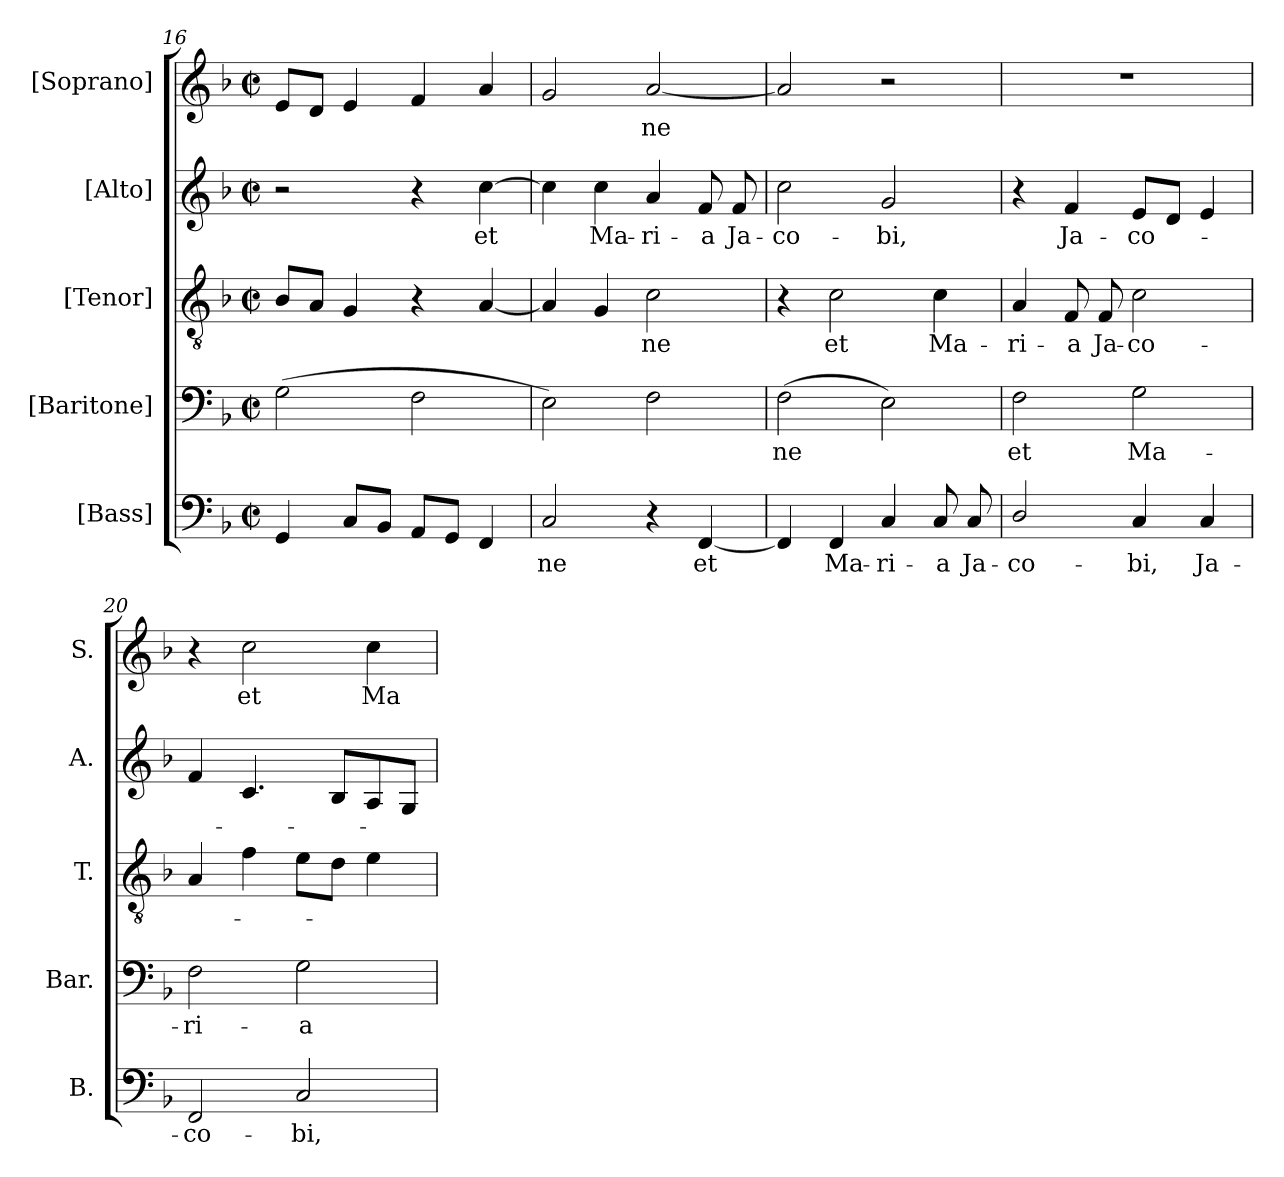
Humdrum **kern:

**kern	**text	**kern	**text	**kern	**text	**kern	**text	**kern	**text
*part5	*part5	*part4	*part4	*part3	*part3	*part2	*part2	*part1	*part1
*staff5	*staff5	*staff4	*staff4	*staff3	*staff3	*staff2	*staff2	*staff1	*staff1
*I"[Bass]	*	*I"[Baritone]	*	*I"[Tenor]	*	*I"[Alto]	*	*I"[Soprano]	*
*I'B.	*	*I'Bar.	*	*I'T.	*	*I'A.	*	*I'S.	*
!!LO:LB:g=z
*clefF4	*	*clefF4	*	*clefGv2	*	*clefG2	*	*clefG2	*
*	*	*	*	*ITrd7c12	*	*	*	*	*
*k[b-]	*	*k[b-]	*	*k[b-]	*	*k[b-]	*	*k[b-]	*
*F:	*	*F:	*	*F:	*	*F:	*	*F:	*
*M2/2	*	*M2/2	*	*M2/2	*	*M2/2	*	*M2/2	*
*met(c|)	*	*met(c|)	*	*met(c|)	*	*met(c|)	*	*met(c|)	*
=16	=16	=16	=16	=16	=16	=16	=16	=16	=16
4GGi/	.	(2Gi\	.	8BB-i/L	.	2r	.	8ei/L	.
.	.	.	.	8AAi/J	.	.	.	8di/J	.
8Ci/L	.	.	.	4GGi/	.	.	.	4ei/	.
8BB-i/J	.	.	.	.	.	.	.	.	.
8AAi/L	.	2Fi\	.	4r	.	4r	.	4fi/	.
8GGi/J	.	.	.	.	.	.	.	.	.
!	!	!	!	!	!	!	!LO:LY:b:color=#000000	!	!
4FFi/	.	.	.	[4AAi/	.	[4cci\	et	4ai/	.
=17	=17	=17	=17	=17	=17	=17	=17	=17	=17
!	!LO:LY:b:color=#000000	!	!	!	!	!	!	!	!
2Ci/	-ne	2Ei\)	.	4AAi/]	.	4cci\]	.	2gi/	.
!	!	!	!	!	!	!	!LO:LY:b:color=#000000	!	!
.	.	.	.	4GGi/	.	4cci\	Ma-	.	.
!	!	!	!	!	!LO:LY:b:color=#000000	!	!	!	!
!	!	!	!	!	!	!	!LO:LY:b:color=#000000	!	!
!	!	!	!	!	!	!	!	!	!LO:LY:b:color=#000000
4r	.	2Fi\	.	2Ci\	-ne	4ai/	-ri-	[2ai/	-ne
!	!LO:LY:b:color=#000000	!	!	!	!	!	!	!	!
!	!	!	!	!	!	!	!LO:LY:b:color=#000000	!	!
[4FFi/	et	.	.	.	.	8fi/	-a	.	.
!	!	!	!	!	!	!	!LO:LY:b:color=#000000	!	!
.	.	.	.	.	.	8fi/	Ja-	.	.
=18	=18	=18	=18	=18	=18	=18	=18	=18	=18
!	!	!	!LO:LY:b:color=#000000	!	!	!	!	!	!
!	!	!	!	!	!	!	!LO:LY:b:color=#000000	!	!
4FFi/]	.	(2Fi\	-ne	4r	.	2cci\	-co-	2ai/]	.
!	!LO:LY:b:color=#000000	!	!	!	!	!	!	!	!
!	!	!	!	!	!LO:LY:b:color=#000000	!	!	!	!
4FFi/	Ma-	.	.	2Ci\	et	.	.	.	.
!	!LO:LY:b:color=#000000	!	!	!	!	!	!	!	!
!	!	!	!	!	!	!	!LO:LY:b:color=#000000	!	!
4Ci/	-ri-	2Ei\)	.	.	.	2gi/	-bi,	2r	.
!	!LO:LY:b:color=#000000	!	!	!	!	!	!	!	!
!	!	!	!	!	!LO:LY:b:color=#000000	!	!	!	!
8Ci/	-a	.	.	4Ci\	Ma-	.	.	.	.
!	!LO:LY:b:color=#000000	!	!	!	!	!	!	!	!
8Ci/	Ja-	.	.	.	.	.	.	.	.
=19	=19	=19	=19	=19	=19	=19	=19	=19	=19
!	!LO:LY:b:color=#000000	!	!	!	!	!	!	!	!
!	!	!	!LO:LY:b:color=#000000	!	!	!	!	!	!
!	!	!	!	!	!LO:LY:b:color=#000000	!	!	!	!
2Di/	-co-	2Fi\	et	4AAi/	-ri-	4r	.	1r	.
!	!	!	!	!	!LO:LY:b:color=#000000	!	!	!	!
!	!	!	!	!	!	!	!LO:LY:b:color=#000000	!	!
.	.	.	.	8FFi/	-a	4fi/	Ja-	.	.
!	!	!	!	!	!LO:LY:b:color=#000000	!	!	!	!
.	.	.	.	8FFi/	Ja-	.	.	.	.
!	!LO:LY:b:color=#000000	!	!	!	!	!	!	!	!
!	!	!	!LO:LY:b:color=#000000	!	!	!	!	!	!
!	!	!	!	!	!LO:LY:b:color=#000000	!	!	!	!
!	!	!	!	!	!	!	!LO:LY:b:color=#000000	!	!
4Ci/	-bi,	2Gi\	Ma-	2Ci\	-co-	8ei/L	-co-	.	.
.	.	.	.	.	.	8di/J	.	.	.
!	!LO:LY:b:color=#000000	!	!	!	!	!	!	!	!
4Ci/	Ja-	.	.	.	.	4ei/	.	.	.
=20	=20	=20	=20	=20	=20	=20	=20	=20	=20
!	!LO:LY:b:color=#000000	!	!	!	!	!	!	!	!
!	!	!	!LO:LY:b:color=#000000	!	!	!	!	!	!
2FFi/	-co-	2Fi\	-ri-	4AAi/	.	4fi/	.	4r	.
!	!	!	!	!	!	!	!	!	!LO:LY:b:color=#000000
.	.	.	.	4Fi\	.	4.ci/	.	2cci\	et
!	!LO:LY:b:color=#000000	!	!	!	!	!	!	!	!
!	!	!	!LO:LY:b:color=#000000	!	!	!	!	!	!
2Ci/	-bi,	2Gi\	-a	8Ei\L	.	.	.	.	.
.	.	.	.	8Di\J	.	8B-i/L	.	.	.
!	!	!	!	!	!	!	!	!	!LO:LY:b:color=#000000
.	.	.	.	4Ei\	.	8Ai/	.	4cci\	Ma-
.	.	.	.	.	.	8Gi/J	.	.	.
=	=	=	=	=	=	=	=	=	=
*-	*-	*-	*-	*-	*-	*-	*-	*-	*-
